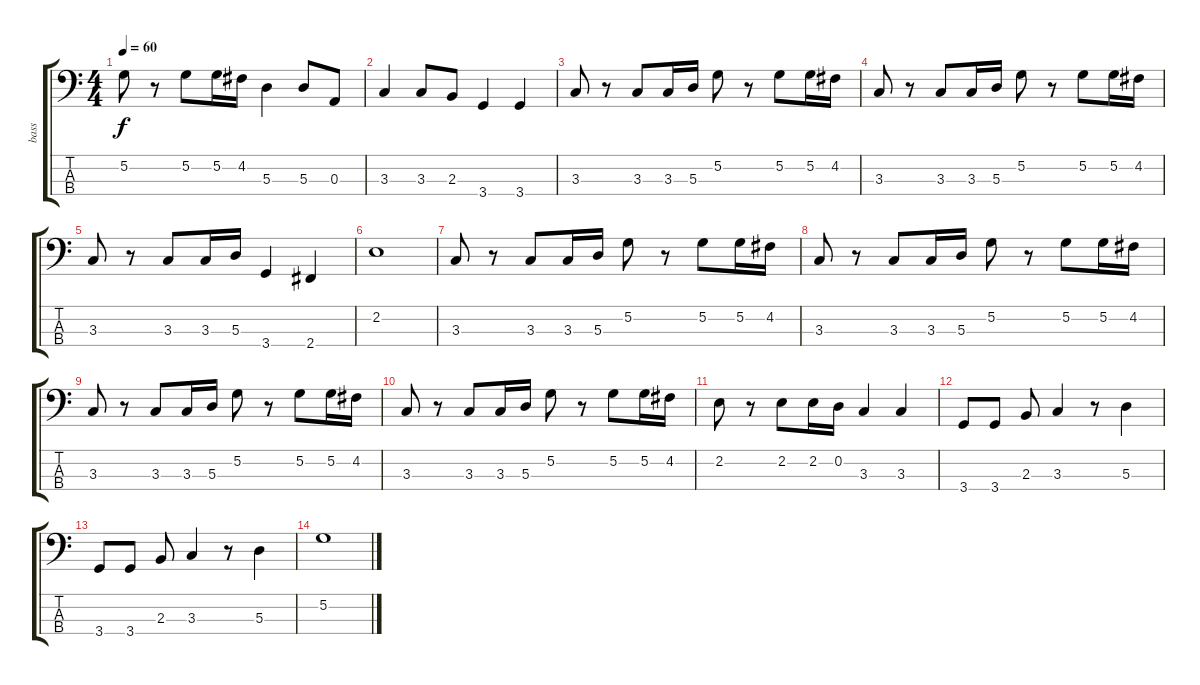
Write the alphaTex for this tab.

\track ("bass" "bass") {instrument electricbassfinger}
\staff {score tabs}
\tuning (G2 D2 A1 E1) {hide}
\ts (4 4)
\tempo 60
\clef f4
\ks c
5.2.8{dy f} r.8 5.2.8 5.2.16 4.2.16 5.3.4 5.3.8 0.3.8 |
3.3.4 3.3.8 2.3.8 3.4.4 3.4.4 |
3.3.8 r.8 3.3.8 3.3.16 5.3.16 5.2.8 r.8 5.2.8 5.2.16 4.2.16 |
3.3.8 r.8 3.3.8 3.3.16 5.3.16 5.2.8 r.8 5.2.8 5.2.16 4.2.16 |
3.3.8 r.8 3.3.8 3.3.16 5.3.16 3.4.4 2.4.4 |
2.2.1 |
3.3.8 r.8 3.3.8 3.3.16 5.3.16 5.2.8 r.8 5.2.8 5.2.16 4.2.16 |
3.3.8 r.8 3.3.8 3.3.16 5.3.16 5.2.8 r.8 5.2.8 5.2.16 4.2.16 |
3.3.8 r.8 3.3.8 3.3.16 5.3.16 5.2.8 r.8 5.2.8 5.2.16 4.2.16 |
3.3.8 r.8 3.3.8 3.3.16 5.3.16 5.2.8 r.8 5.2.8 5.2.16 4.2.16 |
2.2.8 r.8 2.2.8 2.2.16 0.2.16 3.3.4 3.3.4 |
3.4.8 3.4.8 2.3.8 3.3.4 r.8 5.3.4 |
3.4.8 3.4.8 2.3.8 3.3.4 r.8 5.3.4 |
5.2.1
